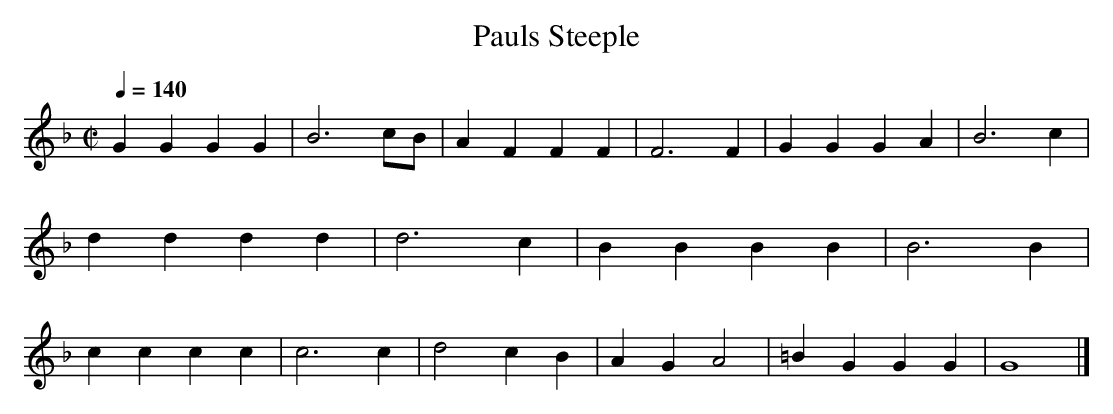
X:1
T:Pauls Steeple
M:C|
L:1/4
Q:140
K:GDor
GGGG|B3 c/2B/2|AFFF|F3F|GGGA|B3c|dddd|d3c|BBBB|B3B|cccc|c3c|d2cB|AGA2|=BGGG|G4|]
